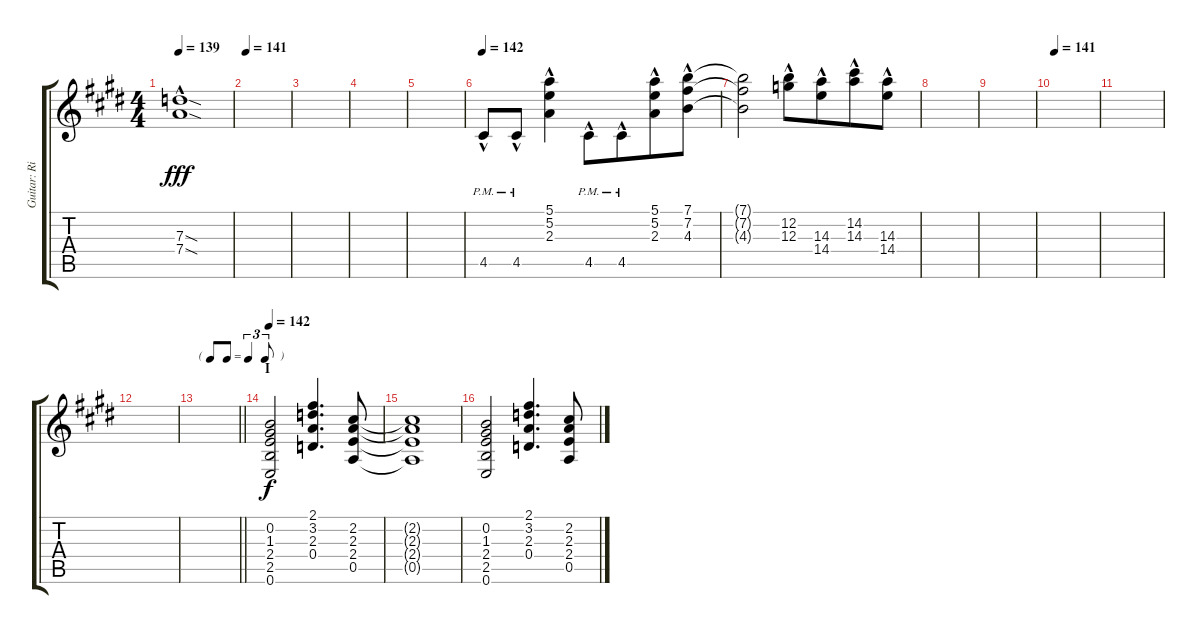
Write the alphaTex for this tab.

\track ("Guitar: Rik" "Guitar: Ri") {instrument overdrivenguitar}
\staff {score tabs}
\tuning (E4 B3 G3 D3 A2 E2) {hide}
\ts (4 4)
\tempo 139
\clef g2
\ks e
(7.3{sod hac} 7.4{sod hac}).1{dy fff} |
\tempo 141
|
|
|
|
\tempo 142
4.5{hac pm}.8 4.5{hac pm}.8 (5.1{hac} 5.2{hac} 2.3{hac}).4 4.5{hac pm}.8 4.5{hac pm}.8{beam merge} (5.1{hac} 5.2{hac} 2.3{hac}).8 (7.1{hac} 7.2{hac} 4.3{hac}).8 |
(7.1{t} 7.2{t} 4.3{t}).2 (12.2{hac} 12.3{hac}).8 (14.3{hac} 14.4{hac}).8{beam merge} (14.2{hac} 14.3{hac}).8 (14.3{hac} 14.4{hac}).8 |
|
|
\tempo 141
|
|
|
\tf triplet8th
\barLineRight lightlight
|
\section ("" "I")
\tempo 142
(0.2 1.3 2.4 2.5 0.6).2{dy f} (2.1 3.2 2.3 0.4).4{d} (2.2 2.3 2.4 0.5).8 |
(2.2{t} 2.3{t} 2.4{t} 0.5{t}).1 |
(0.2 1.3 2.4 2.5 0.6).2 (2.1 3.2 2.3 0.4).4{d} (2.2 2.3 2.4 0.5).8
